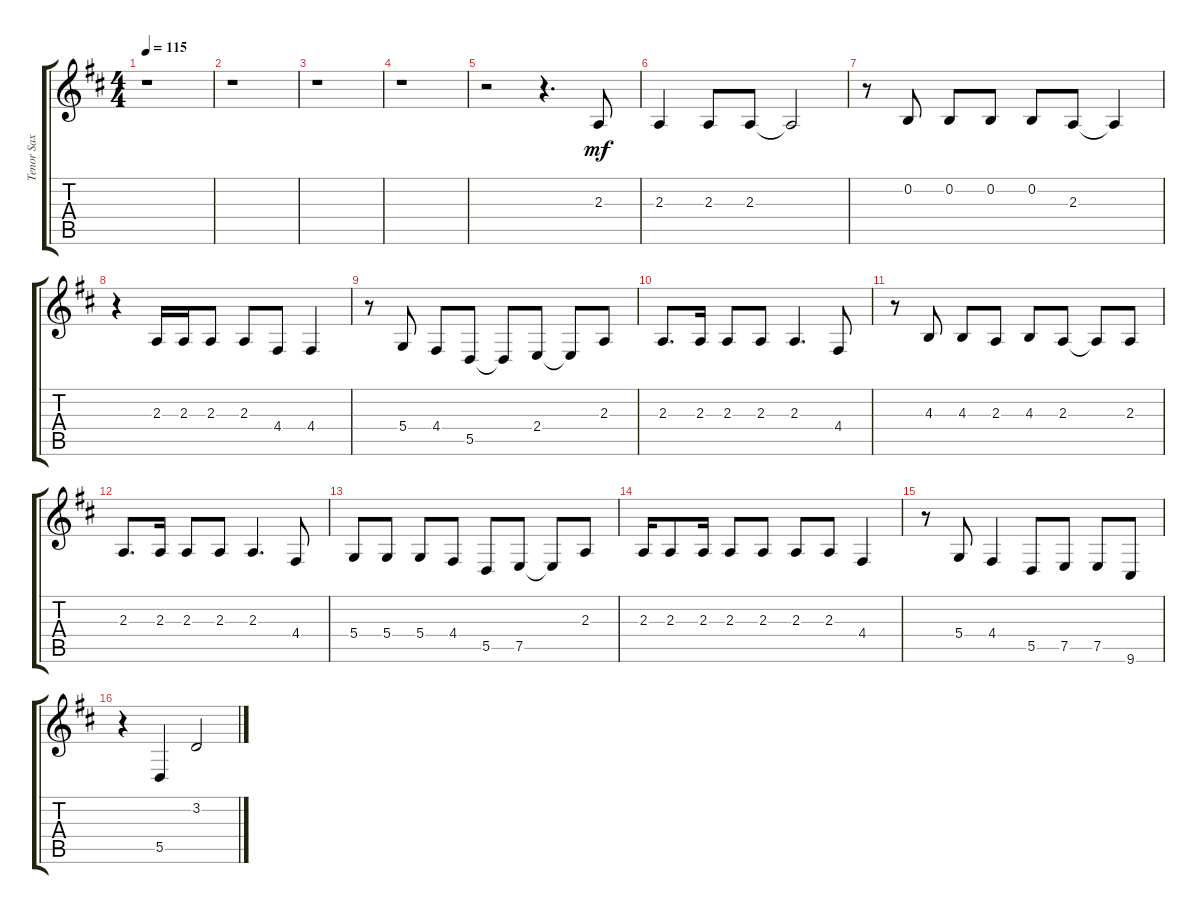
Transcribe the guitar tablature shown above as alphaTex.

\track ("Tenor Sax" "Tenor Sax") {instrument tenorsax}
\staff {score tabs}
\tuning (E4 B3 G3 D3 A2 E2) {hide}
\ts (4 4)
\tempo 115
\clef g2
\ks bminor
r.1{dy mf instrument tenorsax} |
r.1 |
r.1 |
r.1 |
r.2 r.4{d} 2.3.8 |
2.3.4 2.3.8 2.3.8 2.3{t}.2 |
r.8 0.2.8 0.2.8 0.2.8 0.2.8 2.3.8 2.3{t}.4 |
r.4 2.3.16 2.3.16 2.3.8 2.3.8 4.4.8 4.4.4 |
r.8 5.4.8 4.4.8 5.5.8 5.5{t}.8 2.4.8 2.4{t}.8 2.3.8 |
2.3.8{d} 2.3.16 2.3.8 2.3.8 2.3.4{d} 4.4.8 |
r.8 4.3.8 4.3.8 2.3.8 4.3.8 2.3.8 2.3{t}.8 2.3.8 |
2.3.8{d} 2.3.16 2.3.8 2.3.8 2.3.4{d} 4.4.8 |
5.4.8 5.4.8 5.4.8 4.4.8 5.5.8 7.5.8 7.5{t}.8 2.3.8 |
2.3.16 2.3.8 2.3.16 2.3.8 2.3.8 2.3.8 2.3.8 4.4.4 |
r.8 5.4.8 4.4.4 5.5.8 7.5.8 7.5.8 9.6.8 |
r.4 5.5.4 3.2.2
